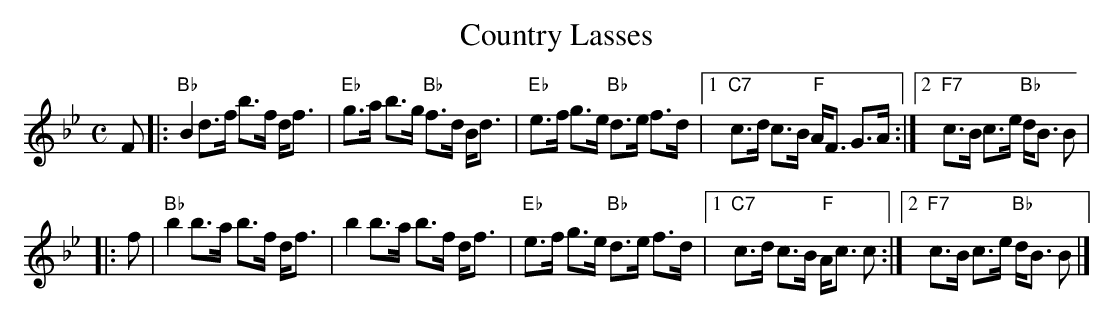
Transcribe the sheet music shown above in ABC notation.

X:1
T: Country Lasses
M: C
L: 1/8
K: Bb
F \
|: "Bb"B2  d>f     b>f d<f \
|  "Eb"g>a b>g "Bb"f>d B<d \
|  "Eb"e>f g>e "Bb"d>e f>d \
|1 "C7"c>d c>B  "F"A<F G>A \
:|2"F7"c>B c>e "Bb"d<B B   |
|: f \
|  "Bb"b2  b>a     b>f d<f \
|      b2  b>a     b>f d<f \
|  "Eb"e>f g>e "Bb"d>e f>d \
|1 "C7"c>d c>B  "F"A<c c   \
:|2"F7"c>B c>e "Bb"d<B B  |]
